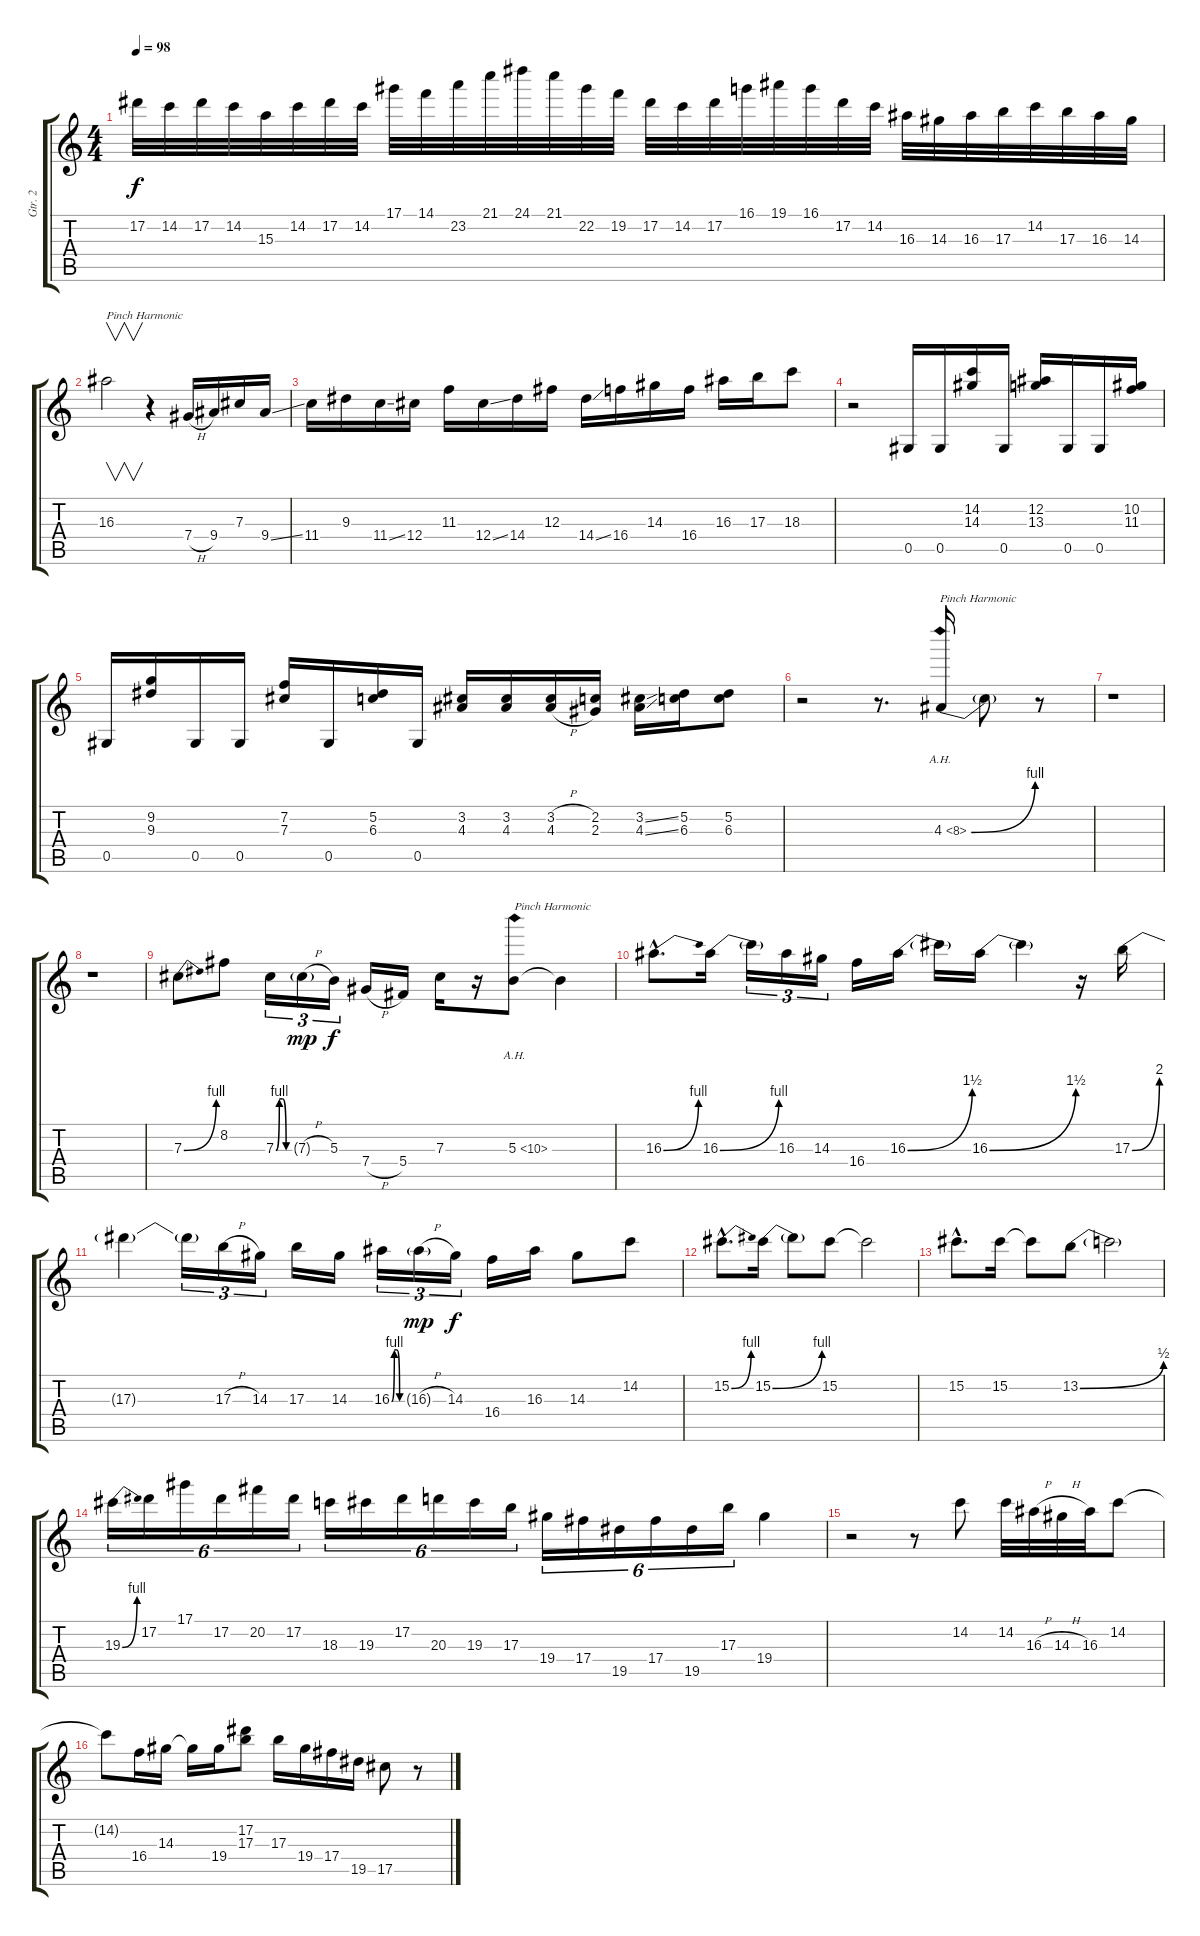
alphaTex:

\track ("Gtr. 2" "Gtr. 2") {instrument distortionguitar}
\staff {score tabs}
\tuning (Eb4 Bb3 Gb3 Db3 Ab2 Eb2) {hide}
\ts (4 4)
\tempo 98
\clef g2
\ks c
17.2.32{dy f} 14.2.32 17.2.32 14.2.32 15.3.32 14.2.32 17.2.32 14.2.32 17.1.32 14.1.32 23.2.32 21.1.32 24.1.32 21.1.32 22.2.32 19.2.32 17.2.32 14.2.32 17.2.32 16.1.32 19.1.32 16.1.32 17.2.32 14.2.32 16.3.32 14.3.32 16.3.32 17.3.32 14.2.32 17.3.32 16.3.32 14.3.32 |
16.3.2{v txt "Pinch Harmonic"} r.4 7.4{h}.16 9.4.16 7.3.16 9.4{ss}.16 |
11.4.16 9.3.16 11.4{ss}.16 12.4.16 11.3.16 12.4{ss}.16 14.4.16 12.3.16 14.4{ss}.16 16.4.16 14.3.16 16.4.16 16.3.16 17.3.16 18.3.8 |
r.2 0.5.16 0.5.16 (14.2 14.3).16 0.5.16 (12.2 13.3).16 0.5.16 0.5.16 (10.2 11.3).16 |
0.5.16 (9.2 9.3).16 0.5.16 0.5.16 (7.2 7.3).16 0.5.16 (5.2 6.3).16 0.5.16 (3.2 4.3).16 (3.2 4.3).16 (3.2{h} 4.3{h}).16 (2.2 2.3).16 (3.2{ss} 4.3{ss}).16 (5.2 6.3).16 (5.2 6.3).8 |
r.2 r.8{d} 4.3{be (bend 0 0 60 4) ah 4}.16{txt "Pinch Harmonic"} 4.3{t}.8 r.8 |
r.1 |
r.1 |
7.3{be (bend 0 0 60 4)}.8 8.2.8 7.3{be (custom 0 0 15 4 30 4 45 0 60 0)}.16{tu (3 2)} 7.3{h g}.16{tu (3 2) dy mp} 5.3.16{tu (3 2) dy f} 7.4{h}.16 5.4.16 7.3.16 r.16 5.3{ah 5}.8{txt "Pinch Harmonic"} 5.3{t}.4 |
16.3{be (bend 0 0 60 4) hac}.8{d} 16.3{be (bend 0 0 60 4)}.16 16.3{t}.16{tu (3 2)} 16.3.16{tu (3 2)} 14.3.16{tu (3 2)} 16.4.16 16.3{be (bend 0 0 60 6)}.16 16.3{t}.16 16.3{be (bend 0 0 60 6)}.16 16.3{t}.4 r.16 17.3{be (bend 0 0 60 8)}.16 |
17.3{t}.4 17.3{t}.16{tu (3 2)} 17.3{h}.16{tu (3 2)} 14.3.16{tu (3 2)} 17.3.16 14.3.16 16.3{be (custom 0 0 15 4 30 4 45 0 60 0)}.16{tu (3 2)} 16.3{h g}.16{tu (3 2) dy mp} 14.3.16{tu (3 2) dy f} 16.4.16 16.3.16 14.3.8 14.2.8 |
15.2{be (bend 0 0 60 4) hac}.8{d} 15.2{be (bend 0 0 60 4)}.16 15.2{t}.8 15.2.8 15.2{t}.2 |
15.2{hac}.8{d} 15.2.16 15.2{t}.8 13.2{be (bend 0 0 60 2)}.8 13.2{t}.2 |
19.3{be (bend 0 0 60 4)}.16{tu (6 4)} 17.2.16{tu (6 4)} 17.1.16{tu (6 4)} 17.2.16{tu (6 4)} 20.2.16{tu (6 4)} 17.2.16{tu (6 4)} 18.3.16{tu (6 4)} 19.3.16{tu (6 4)} 17.2.16{tu (6 4)} 20.3.16{tu (6 4)} 19.3.16{tu (6 4)} 17.3.16{tu (6 4)} 19.4.16{tu (6 4)} 17.4.16{tu (6 4)} 19.5.16{tu (6 4)} 17.4.16{tu (6 4)} 19.5.16{tu (6 4)} 17.3.16{tu (6 4)} 19.4.4 |
r.2 r.8 14.2.8 14.2.32 16.3{h}.32 14.3{h}.32 16.3.32 14.2.8 |
14.2{t}.8 16.4.16 14.3.16 14.3{t}.16 19.4.16 (17.2 17.3).8 17.3.16 19.4.16 17.4.16 19.5.16 17.5.8 r.8
